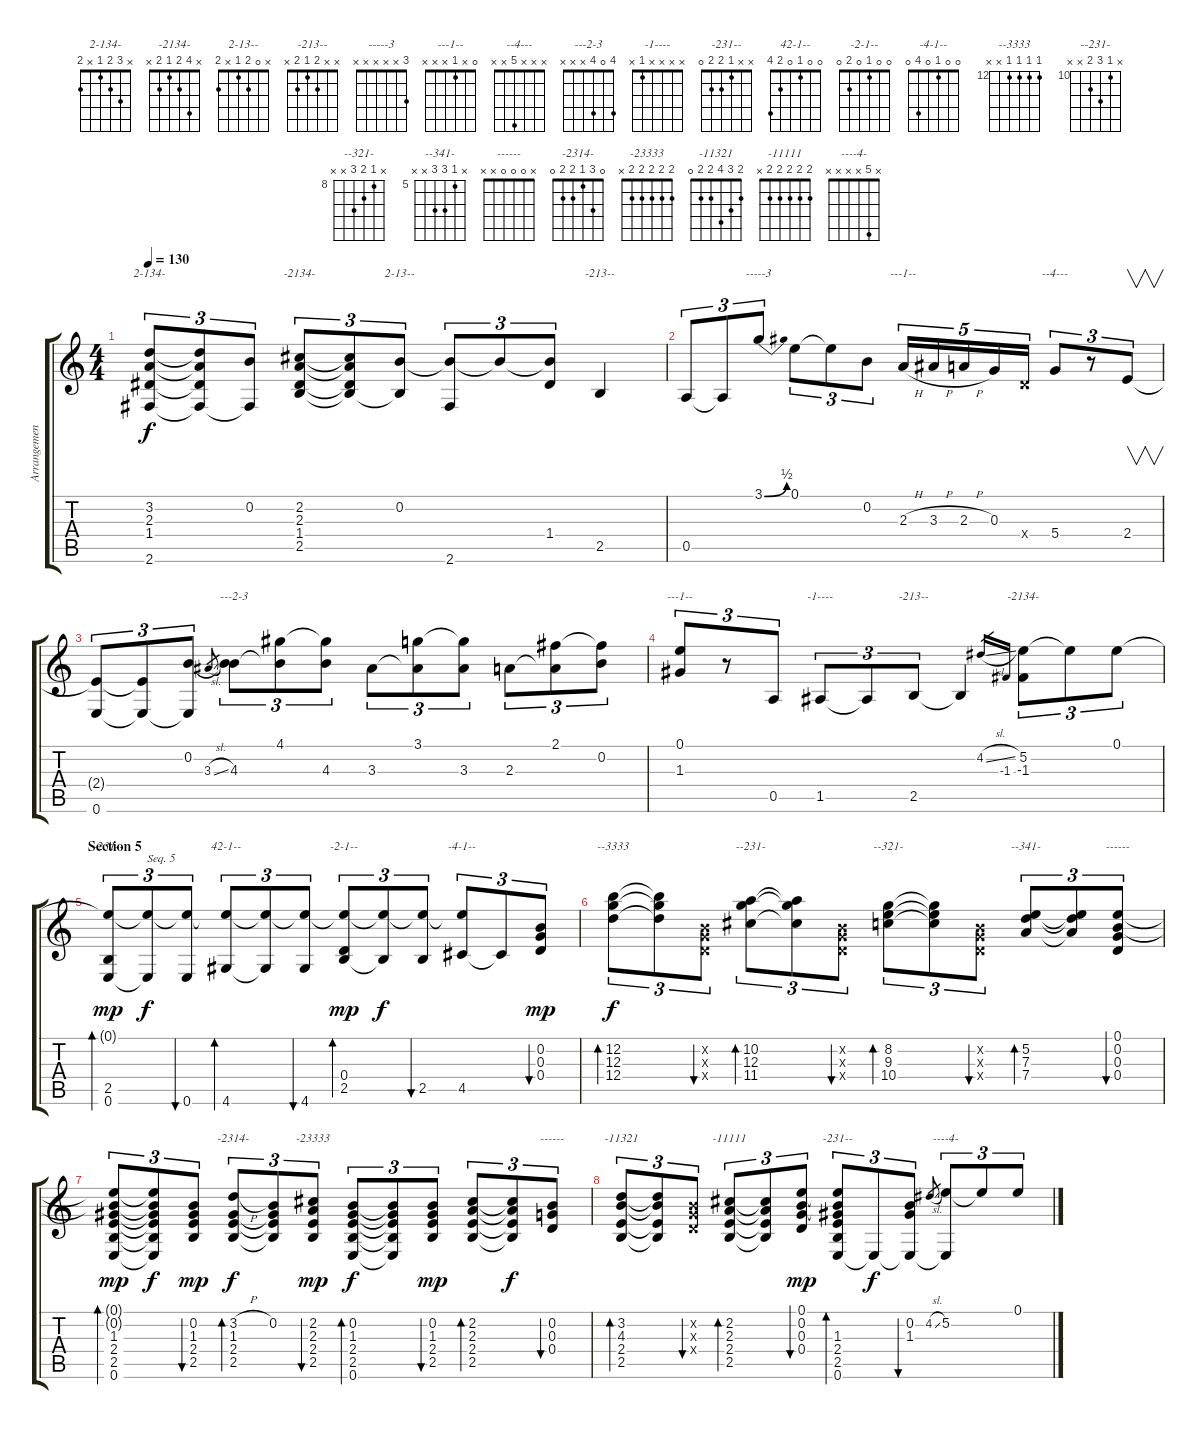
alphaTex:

\track ("Arrangement guitare février 2002" "Arrangemen") {instrument acousticguitarnylon}
\staff {score tabs}
\tuning (E4 B3 G3 D3 A2 E2) {hide}
\chord ("2-134-" x 3 2 1 x 2)
\chord ("-2134-" x 2 2 1 2 x)
\chord ("2-13--" x 0 2 1 x 2)
\chord ("-213--" x 0 2 1 2 x)
\chord ("-----3" 3 x x x x x)
\chord ("---1--" x x 2 x x x)
\chord ("--4---" x x x 5 x x)
\chord ("---2-3" 4 0 4 x x x)
\chord ("---1--" 0 x 1 x x x)
\chord ("-1----" x x x x 1 x)
\chord ("-213--" x x 2 1 2 x)
\chord ("-2134-" x 4 2 1 2 x)
\chord ("-231--" 0 0 1 2 2 0)
\chord ("42-1--" 0 0 1 0 2 4)
\chord ("-2-1--" 0 0 1 0 2 0)
\chord ("-4-1--" 0 0 1 0 4 0)
\chord ("--3333" 12 12 12 12 x x) {firstfret 12}
\chord ("--231-" x 10 12 11 x x) {firstfret 10}
\chord ("--321-" x 8 9 10 x x) {firstfret 8}
\chord ("--341-" x 5 7 7 x x) {firstfret 5}
\chord ("------" 0 0 0 0 0 0)
\chord ("-2314-" 0 3 1 2 2 0)
\chord ("-23333" 2 2 2 2 2 x)
\chord ("------" x 0 0 0 x x)
\chord ("-11321" 2 3 4 2 2 0)
\chord ("-11111" 2 2 2 2 2 x)
\chord ("-231--" x x 1 2 2 0)
\chord ("----4-" x 5 x x x x)
\ts (4 4)
\tempo 130
\clef g2
\ks c
(3.2 2.3 1.4 2.6).8{tu (3 2) ch "2-134-" dy f} (3.2{t} 2.3{t} 1.4{t} 2.6{t}).8{tu (3 2)} (0.2 2.6{t}).8{tu (3 2)} (2.2 2.3 1.4 2.5).8{tu (3 2) ch "-2134-"} (2.2{t} 2.3{t} 1.4{t} 2.5{t}).8{tu (3 2)} (0.2 2.5{t}).8{tu (3 2) ch "2-13--"} (0.2{t} 2.6).8{tu (3 2)} 0.2{t}.8{tu (3 2)} (0.2{t} 1.4).8{tu (3 2)} 2.5.4{ch "-213--"} |
0.5.8{tu (3 2)} 0.5{t}.8{tu (3 2)} 3.1{be (bend 0 0 60 2)}.8{tu (3 2) ch "-----3"} 0.1.8{tu (3 2)} 0.1{t}.8{tu (3 2)} 0.2.8{tu (3 2)} 2.3{h}.16{tu (5 4) ch "---1--"} 3.3{h}.16{tu (5 4)} 2.3{h}.16{tu (5 4)} 0.3.16{tu (5 4)} 0.4{x}.16{tu (5 4)} 5.4.8{tu (3 2) ch "--4---"} r.8{tu (3 2)} 2.4.8{v tu (3 2)} |
(2.4{t} 0.6).8{tu (3 2)} (2.4{t} 0.6{t}).8{tu (3 2)} (0.2 0.6{t}).8{tu (3 2)} 3.3{sl}.8{gr} (0.2{t} 4.3).8{tu (3 2) ch "---2-3"} (4.1 4.3{t}).8{tu (3 2)} (4.1{t} 4.3).8{tu (3 2)} 3.3.8{tu (3 2)} (3.1 3.3{t}).8{tu (3 2)} (3.1{t} 3.3).8{tu (3 2)} 2.3.8{tu (3 2)} (2.1 2.3{t}).8{tu (3 2)} (2.1{t} 0.2).8{tu (3 2)} |
(0.1 1.3).8{tu (3 2) ch "---1--"} r.8{tu (3 2)} 0.5.8{tu (3 2)} 1.5.8{tu (3 2) ch "-1----"} 1.5{t}.8{tu (3 2)} 2.5.8{tu (3 2) ch "-213--"} 2.5{t}.4 4.2{sl}.16{gr} -1.3.16{gr} (5.2 -1.3).8{tu (3 2) ch "-2134-"} 5.2{t}.8{tu (3 2)} 0.1.8{tu (3 2)} |
\section ("" "Section 5")
(0.1{t} 2.5 0.6).8{tu (3 2) bd 30 ch "-231--" dy mp} (0.1{t} 0.6{t}).8{tu (3 2) txt "Seq. 5" dy f} (0.1{t} 0.6).8{tu (3 2) bu 30} (0.1{t} 4.6).8{tu (3 2) bd 30 ch "42-1--"} (0.1{t} 4.6{t}).8{tu (3 2)} (0.1{t} 4.6).8{tu (3 2) bu 30} (0.1{t} 0.4 2.5).8{tu (3 2) bd 30 ch "-2-1--" dy mp} (0.1{t} 2.5{t}).8{tu (3 2) dy f} (0.1{t} 2.5).8{tu (3 2) bu 30} (0.1{t} 4.5).8{tu (3 2) ch "-4-1--"} 4.5{t}.8{tu (3 2)} (0.2 0.3 0.4).8{tu (3 2) bu 30 dy mp} |
(12.2 12.3 12.4).8{tu (3 2) bd 30 ch "--3333" dy f} (12.2{t} 12.3{t} 12.4{t}).8{tu (3 2)} (0.2{x} 0.3{x} 0.4{x}).8{tu (3 2) bu 30} (10.2 12.3 11.4).8{tu (3 2) bd 30 ch "--231-"} (10.2{t} 12.3{t} 11.4{t}).8{tu (3 2)} (0.2{x} 0.3{x} 0.4{x}).8{tu (3 2) bu 30} (8.2 9.3 10.4).8{tu (3 2) bd 30 ch "--321-"} (8.2{t} 9.3{t} 10.4{t}).8{tu (3 2)} (0.2{x} 0.3{x} 0.4{x}).8{tu (3 2) bu 30} (5.2 7.3 7.4).8{tu (3 2) bd 30 ch "--341-"} (5.2{t} 7.3{t} 7.4{t}).8{tu (3 2)} (0.1 0.2 0.3 0.4).8{tu (3 2) bu 30 ch "------"} |
(0.1{t} 0.2{t} 1.3 2.4 2.5 0.6).8{tu (3 2) bd 30 dy mp} (0.1{t} 0.2{t} 1.3{t} 2.4{t} 2.5{t} 0.6{t}).8{tu (3 2) dy f} (0.2 1.3 2.4 2.5).8{tu (3 2) bu 30 dy mp} (3.2{h} 1.3 2.4 2.5).8{tu (3 2) bd 30 ch "-2314-" dy f} (0.2 1.3{t} 2.4{t} 2.5{t}).8{tu (3 2)} (2.2 2.3 2.4 2.5).8{tu (3 2) bu 30 ch "-23333" dy mp} (0.2 1.3 2.4 2.5 0.6).8{tu (3 2) bd 30 dy f} (0.2{t} 1.3{t} 2.4{t} 2.5{t} 0.6{t}).8{tu (3 2)} (0.2 1.3 2.4 2.5).8{tu (3 2) bu 30 dy mp} (2.2 2.3 2.4 2.5).8{tu (3 2) bd 30} (2.2{t} 2.3{t} 2.4{t} 2.5{t}).8{tu (3 2) dy f} (0.2 0.3 0.4).8{tu (3 2) bu 30 ch "------"} |
(3.2 4.3 2.4 2.5).8{tu (3 2) bd 30 ch "-11321"} (3.2{t} 4.3{t} 2.4{t} 2.5{t}).8{tu (3 2)} (0.2{x} 0.3{x} 0.4{x}).8{tu (3 2) bu 30} (2.2 2.3 2.4 2.5).8{tu (3 2) bd 30 ch "-11111"} (2.2{t} 2.3{t} 2.4{t} 2.5{t}).8{tu (3 2)} (0.1 0.2 0.3 0.4).8{tu (3 2) bu 30 dy mp} (0.1{t} 0.2{t} 1.3 2.4 2.5 0.6).8{tu (3 2) bd 30 ch "-231--"} 0.6{t}.8{tu (3 2) dy f} (0.2 1.3 0.6{t}).8{tu (3 2) bu 30} 4.2{sl}.8{gr} (5.2 0.6{t}).8{tu (3 2) ch "----4-"} 5.2{t}.8{tu (3 2)} 0.1.8{tu (3 2)}
